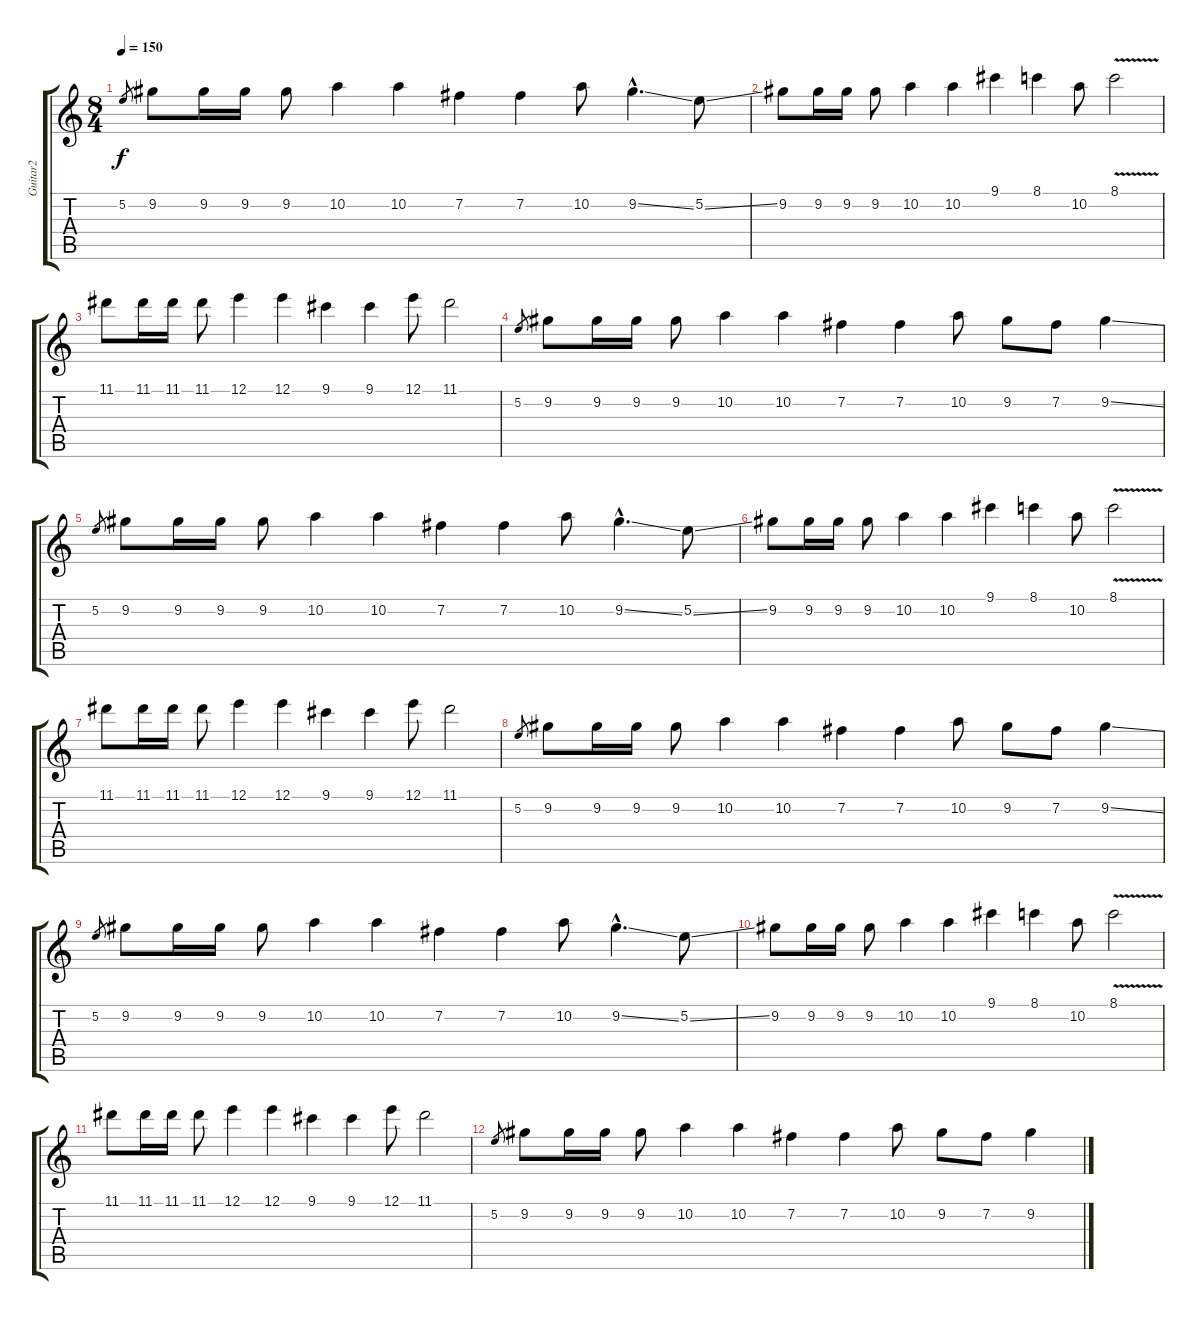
\track ("Guitar2" "Guitar2") {instrument acousticguitarsteel}
\staff {score tabs}
\tuning (E4 B3 G3 D3 A2 E2) {hide}
\ts (8 4)
\tempo 150
\clef g2
\ks c
5.2.8{gr dy f instrument acousticguitarsteel} 9.2.8 9.2.16 9.2.16 9.2.8 10.2.4 10.2.4 7.2.4 7.2.4 10.2.8 9.2{ss hac}.4{d} 5.2{ss}.8 |
9.2.8 9.2.16 9.2.16 9.2.8 10.2.4 10.2.4 9.1.4 8.1.4 10.2.8 8.1{v}.2 |
11.1.8 11.1.16 11.1.16 11.1.8 12.1.4 12.1.4 9.1.4 9.1.4 12.1.8 11.1.2 |
5.2.8{gr} 9.2.8 9.2.16 9.2.16 9.2.8 10.2.4 10.2.4 7.2.4 7.2.4 10.2.8 9.2.8 7.2.8 9.2{ss}.4 |
5.2.8{gr} 9.2.8 9.2.16 9.2.16 9.2.8 10.2.4 10.2.4 7.2.4 7.2.4 10.2.8 9.2{ss hac}.4{d} 5.2{ss}.8 |
9.2.8 9.2.16 9.2.16 9.2.8 10.2.4 10.2.4 9.1.4 8.1.4 10.2.8 8.1{v}.2 |
11.1.8 11.1.16 11.1.16 11.1.8 12.1.4 12.1.4 9.1.4 9.1.4 12.1.8 11.1.2 |
5.2.8{gr} 9.2.8 9.2.16 9.2.16 9.2.8 10.2.4 10.2.4 7.2.4 7.2.4 10.2.8 9.2.8 7.2.8 9.2{ss}.4 |
5.2.8{gr} 9.2.8 9.2.16 9.2.16 9.2.8 10.2.4 10.2.4 7.2.4 7.2.4 10.2.8 9.2{ss hac}.4{d} 5.2{ss}.8 |
9.2.8 9.2.16 9.2.16 9.2.8 10.2.4 10.2.4 9.1.4 8.1.4 10.2.8 8.1{v}.2 |
11.1.8 11.1.16 11.1.16 11.1.8 12.1.4 12.1.4 9.1.4 9.1.4 12.1.8 11.1.2 |
5.2.8{gr} 9.2.8 9.2.16 9.2.16 9.2.8 10.2.4 10.2.4 7.2.4 7.2.4 10.2.8 9.2.8 7.2.8 9.2.4
